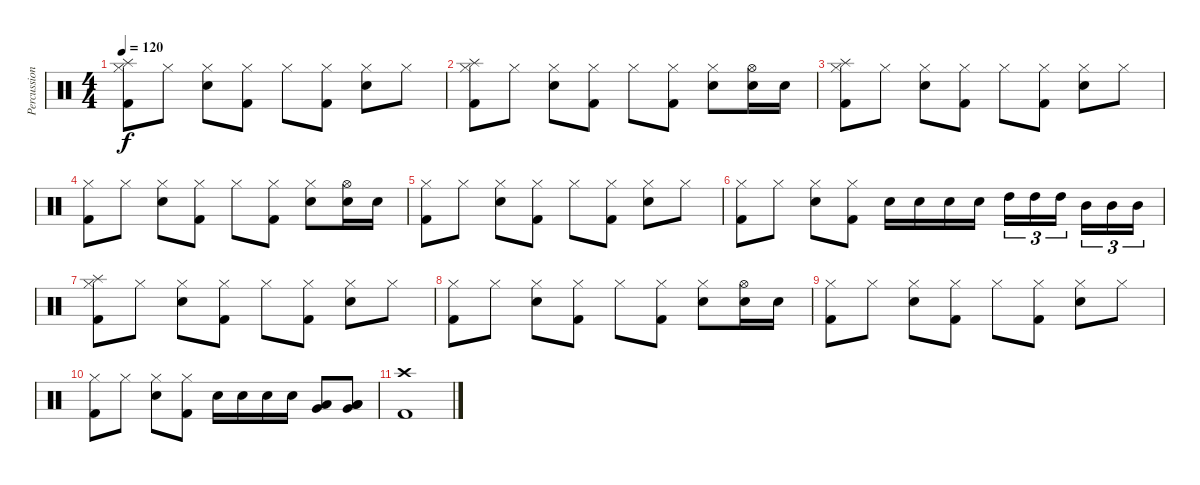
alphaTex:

\track ("Percussion" "Percussion") {instrument percussion}
\staff {score}
\articulation defaults
\ts (4 4)
\tempo 120
\clef neutral
\ks c
("Kick (hit) 2" "Hi-Hat (closed)" "Splash (hit)").8{dy f} "Hi-Hat (closed)".8 ("Hi-Hat (closed)" "Electric Snare (hit)").8 ("Kick (hit) 2" "Hi-Hat (closed)").8 "Hi-Hat (closed)".8 ("Kick (hit) 2" "Hi-Hat (closed)").8 ("Hi-Hat (closed)" "Electric Snare (hit)").8 "Hi-Hat (closed)".8 |
("Kick (hit) 2" "Hi-Hat (closed)" "Splash (hit)").8 "Hi-Hat (closed)".8 ("Hi-Hat (closed)" "Electric Snare (hit)").8 ("Kick (hit) 2" "Hi-Hat (closed)").8 "Hi-Hat (closed)".8 ("Kick (hit) 2" "Hi-Hat (closed)").8 ("Hi-Hat (closed)" "Electric Snare (hit)").8 ("Hi-Hat (open)" "Electric Snare (hit)").16 "Electric Snare (hit)".16 |
("Kick (hit) 2" "Hi-Hat (closed)" "Splash (hit)").8 "Hi-Hat (closed)".8 ("Hi-Hat (closed)" "Electric Snare (hit)").8 ("Kick (hit) 2" "Hi-Hat (closed)").8 "Hi-Hat (closed)".8 ("Kick (hit) 2" "Hi-Hat (closed)").8 ("Hi-Hat (closed)" "Electric Snare (hit)").8 "Hi-Hat (closed)".8 |
("Kick (hit) 2" "Hi-Hat (closed)").8 "Hi-Hat (closed)".8 ("Hi-Hat (closed)" "Electric Snare (hit)").8 ("Kick (hit) 2" "Hi-Hat (closed)").8 "Hi-Hat (closed)".8 ("Kick (hit) 2" "Hi-Hat (closed)").8 ("Hi-Hat (closed)" "Electric Snare (hit)").8 ("Hi-Hat (open)" "Electric Snare (hit)").16 "Electric Snare (hit)".16 |
("Kick (hit) 2" "Hi-Hat (closed)").8 "Hi-Hat (closed)".8 ("Hi-Hat (closed)" "Electric Snare (hit)").8 ("Kick (hit) 2" "Hi-Hat (closed)").8 "Hi-Hat (closed)".8 ("Kick (hit) 2" "Hi-Hat (closed)").8 ("Hi-Hat (closed)" "Electric Snare (hit)").8 "Hi-Hat (closed)".8 |
("Kick (hit) 2" "Hi-Hat (closed)").8 "Hi-Hat (closed)".8 ("Hi-Hat (closed)" "Electric Snare (hit)").8 ("Kick (hit) 2" "Hi-Hat (closed)").8 "Electric Snare (hit)".16 "Electric Snare (hit)".16 "Electric Snare (hit)".16 "Electric Snare (hit)".16 "High Tom (hit)".16{tu (3 2)} "High Tom (hit)".16{tu (3 2)} "High Tom (hit)".16{tu (3 2)} "Mid Tom (hit)".16{tu (3 2)} "Mid Tom (hit)".16{tu (3 2)} "Mid Tom (hit)".16{tu (3 2)} |
("Kick (hit) 2" "Hi-Hat (closed)" "Splash (hit)").8 "Hi-Hat (closed)".8 ("Hi-Hat (closed)" "Electric Snare (hit)").8 ("Kick (hit) 2" "Hi-Hat (closed)").8 "Hi-Hat (closed)".8 ("Kick (hit) 2" "Hi-Hat (closed)").8 ("Hi-Hat (closed)" "Electric Snare (hit)").8 "Hi-Hat (closed)".8 |
("Kick (hit) 2" "Hi-Hat (closed)").8 "Hi-Hat (closed)".8 ("Hi-Hat (closed)" "Electric Snare (hit)").8 ("Kick (hit) 2" "Hi-Hat (closed)").8 "Hi-Hat (closed)".8 ("Kick (hit) 2" "Hi-Hat (closed)").8 ("Hi-Hat (closed)" "Electric Snare (hit)").8 ("Hi-Hat (open)" "Electric Snare (hit)").16 "Electric Snare (hit)".16 |
("Kick (hit) 2" "Hi-Hat (closed)").8 "Hi-Hat (closed)".8 ("Hi-Hat (closed)" "Electric Snare (hit)").8 ("Kick (hit) 2" "Hi-Hat (closed)").8 "Hi-Hat (closed)".8 ("Kick (hit) 2" "Hi-Hat (closed)").8 ("Hi-Hat (closed)" "Electric Snare (hit)").8 "Hi-Hat (closed)".8 |
("Kick (hit) 2" "Hi-Hat (closed)").8 "Hi-Hat (closed)".8 ("Hi-Hat (closed)" "Electric Snare (hit)").8 ("Kick (hit) 2" "Hi-Hat (closed)").8 "Electric Snare (hit)".16 "Electric Snare (hit)".16 "Electric Snare (hit)".16 "Electric Snare (hit)".16 ("Low Tom (hit)" "Very Low Tom (hit)").8 ("Low Tom (hit)" "Very Low Tom (hit)" "Low Floor Tom (hit)").8 |
("Kick (hit) 2" "Crash high (hit)").1
